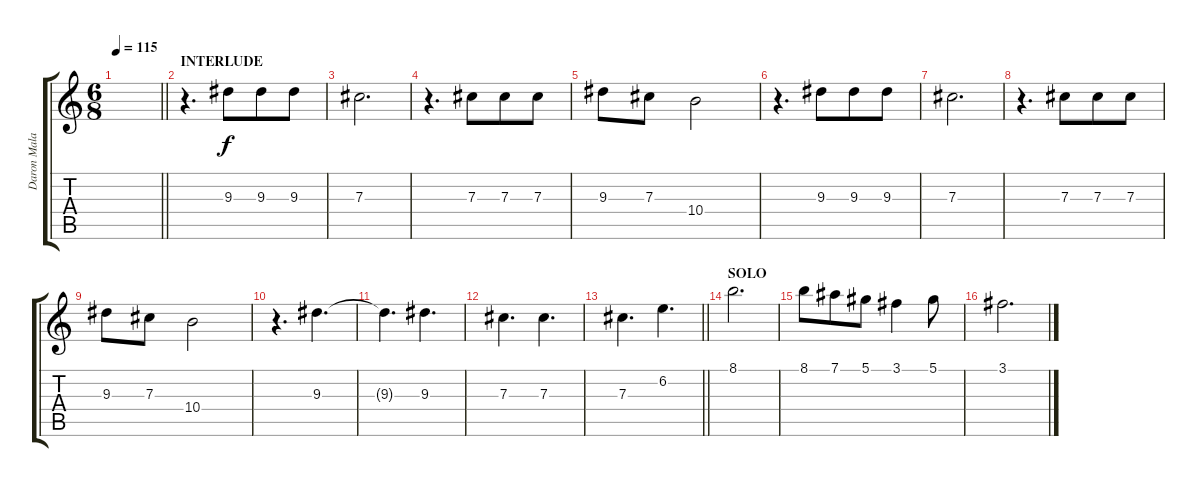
\track ("Daron Malakian solo guitar 2" "Daron Mala") {instrument acousticguitarsteel}
\staff {score tabs}
\tuning (Eb4 Bb3 Gb3 Db3 Ab2 Eb2) {hide}
\ts (6 8)
\tempo 115
\clef g2
\barLineRight lightlight
\ks c
|
\section ("" "INTERLUDE")
r.4{d} 9.3.8 9.3.8 9.3.8 |
7.3.2{d} |
r.4{d} 7.3.8 7.3.8 7.3.8 |
9.3.8 7.3.8 10.4.2 |
r.4{d} 9.3.8 9.3.8 9.3.8 |
7.3.2{d} |
r.4{d} 7.3.8 7.3.8 7.3.8 |
9.3.8 7.3.8 10.4.2 |
r.4{d} 9.3.4{d} |
9.3{t}.4{d} 9.3.4{d} |
7.3.4{d} 7.3.4{d} |
\barLineRight lightlight
7.3.4{d} 6.2.4{d} |
\section ("" "SOLO")
8.1.2{d} |
8.1.8 7.1.8 5.1.8 3.1.4 5.1.8 |
3.1.2{d}
